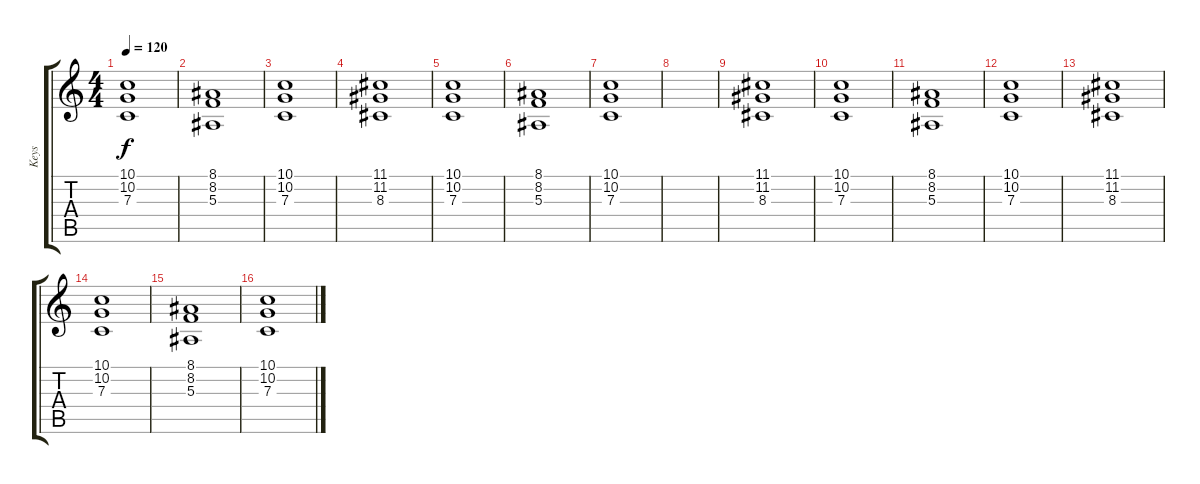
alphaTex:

\track ("Keys" "Keys") {instrument choiraahs}
\staff {score tabs}
\tuning (D4 A3 F3 C3 G2 D2) {hide}
\ts (4 4)
\tempo 120
\clef g2
\ks c
(10.1 10.2 7.3).1{dy f} |
(8.1 8.2 5.3).1 |
(10.1 10.2 7.3).1 |
(11.1 11.2 8.3).1 |
(10.1 10.2 7.3).1 |
(8.1 8.2 5.3).1 |
(10.1 10.2 7.3).1 |
|
(11.1 11.2 8.3).1 |
(10.1 10.2 7.3).1 |
(8.1 8.2 5.3).1 |
(10.1 10.2 7.3).1 |
(11.1 11.2 8.3).1 |
(10.1 10.2 7.3).1 |
(8.1 8.2 5.3).1 |
(10.1 10.2 7.3).1
